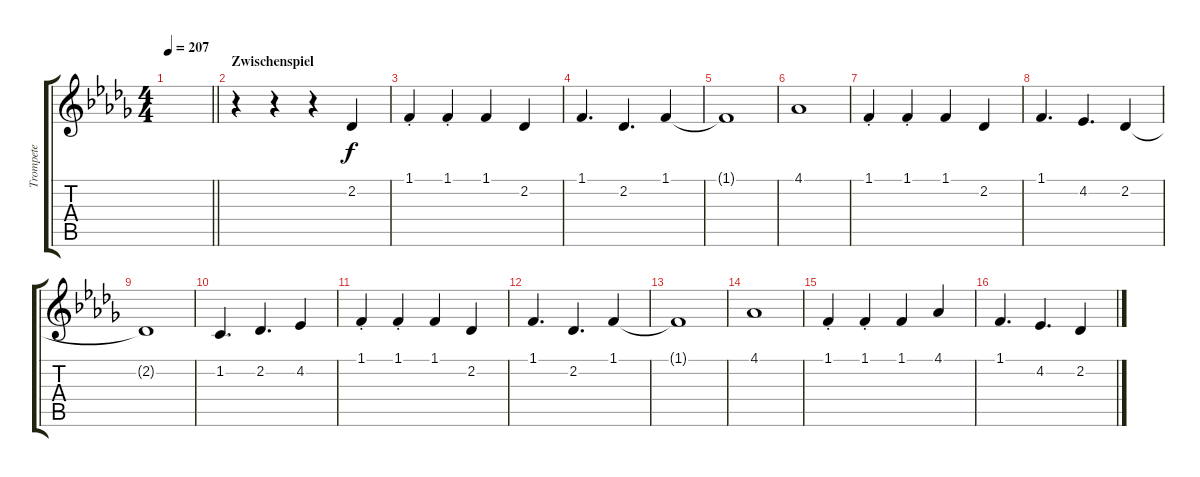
\track ("Trompete" "Trompete") {instrument trumpet}
\staff {score tabs}
\tuning (E4 B3 G3 D3 A2 E2) {hide}
\ts (4 4)
\tempo 207
\clef g2
\barLineRight lightlight
\ks bbminor
|
\section ("" "Zwischenspiel")
r.4 r.4 r.4 2.2.4{volume 16} |
1.1{st}.4 1.1{st}.4 1.1.4 2.2.4 |
1.1.4{d} 2.2.4{d} 1.1.4 |
1.1{t}.1 |
4.1.1 |
1.1{st}.4 1.1{st}.4 1.1.4 2.2.4 |
1.1.4{d} 4.2.4{d} 2.2.4 |
2.2{t}.1 |
1.2.4{d} 2.2.4{d} 4.2.4 |
1.1{st}.4 1.1{st}.4 1.1.4 2.2.4 |
1.1.4{d} 2.2.4{d} 1.1.4 |
1.1{t}.1 |
4.1.1 |
1.1{st}.4 1.1{st}.4 1.1.4 4.1.4 |
1.1.4{d} 4.2.4{d} 2.2.4
